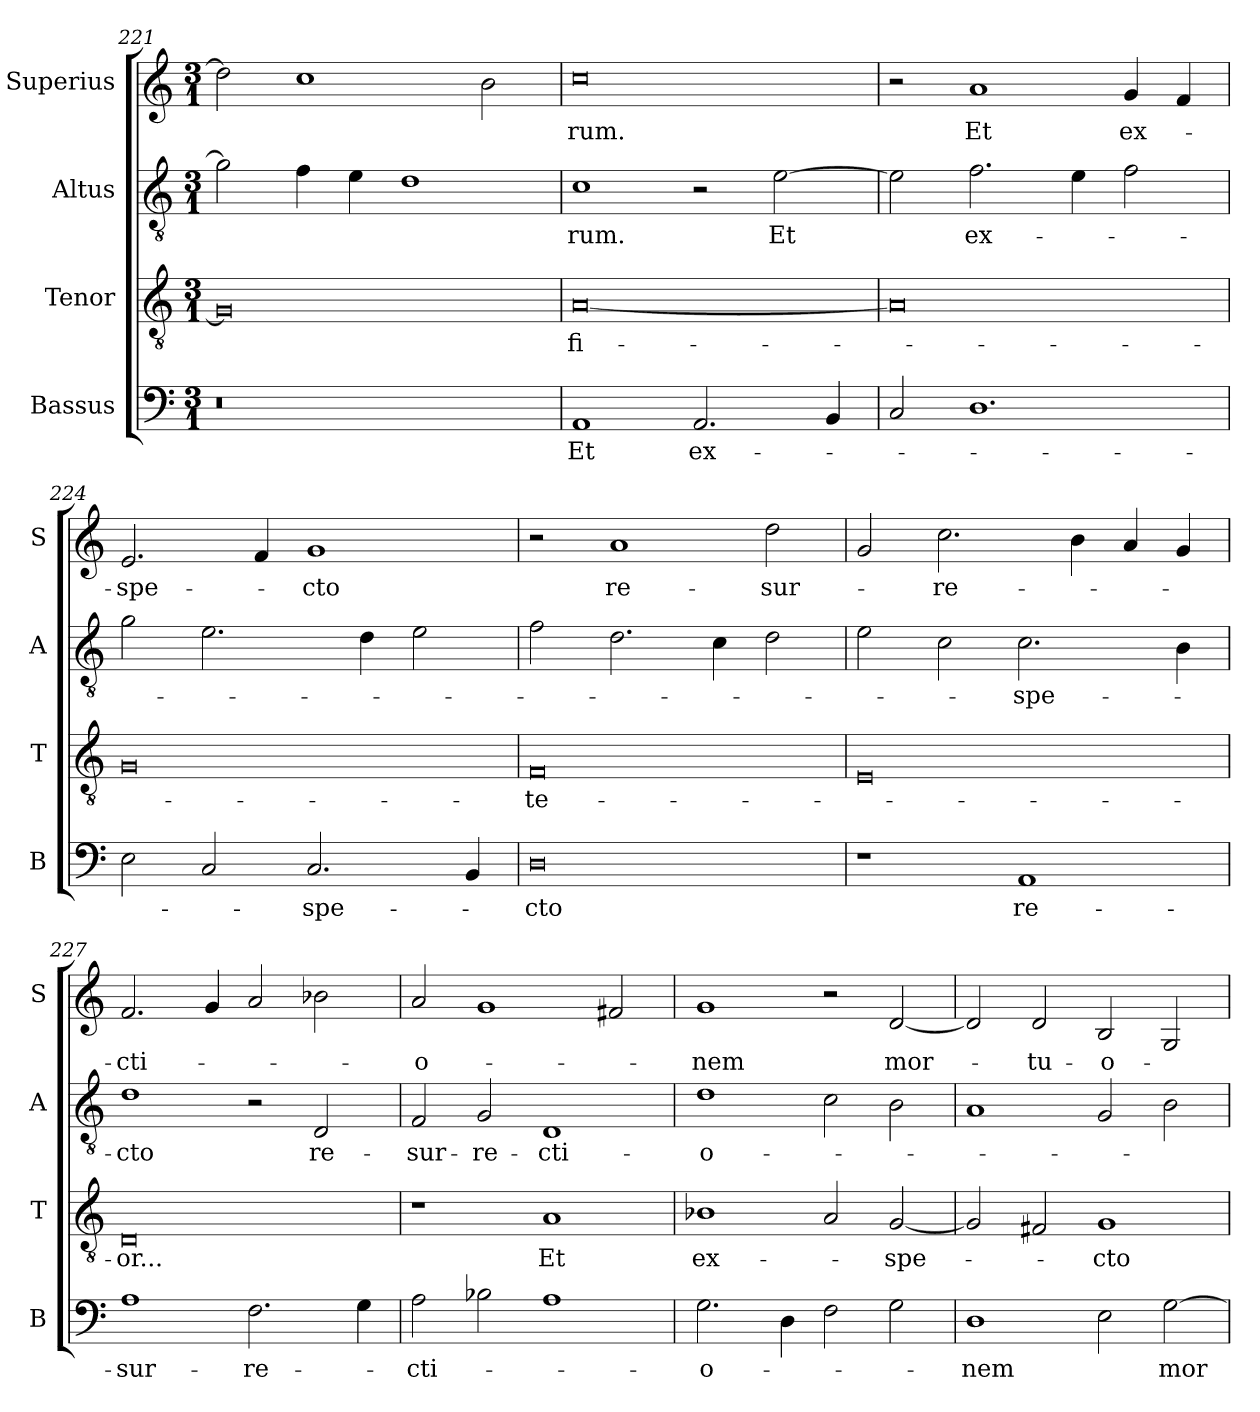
**kern	**text	**kern	**text	**kern	**text	**kern	**text
*part4	*part4	*part3	*part3	*part2	*part2	*part1	*part1
*staff4	*staff4	*staff3	*staff3	*staff2	*staff2	*staff1	*staff1
*I"Bassus	*	*I"Tenor	*	*I"Altus	*	*I"Superius	*
*I'B	*	*I'T	*	*I'A	*	*I'S	*
*clefF4	*	*clefGv2	*	*clefGv2	*	*clefG2	*
*k[]	*	*k[]	*	*k[]	*	*k[]	*
*M3/1	*	*M3/1	*	*M3/1	*	*M3/1	*
=221	=221	=221	=221	=221	=221	=221	=221
0r	.	0G]	.	2g]	.	2dd]	.
.	.	.	.	4f	.	1cc	.
.	.	.	.	4e	.	.	.
.	.	.	.	1d	.	.	.
.	.	.	.	.	.	2b	.
=222	=222	=222	=222	=222	=222	=222	=222
!	!	!	!	!	!LO:LY:i	!	!
1AA	Et	[0A	-fi-	1c	-rum.	0cc	-rum.
2.AA	ex-	.	.	2r	.	.	.
.	.	.	.	[2e	Et	.	.
4BB	.	.	.	.	.	.	.
=223	=223	=223	=223	=223	=223	=223	=223
2C	.	0A]	.	2e]	.	2r	.
1.D	.	.	.	2.f	ex-	1a	Et
.	.	.	.	4e	.	.	.
.	.	.	.	2f	.	4g	ex-
.	.	.	.	.	.	4f	.
=224	=224	=224	=224	=224	=224	=224	=224
2E	.	0G	.	2g	.	2.e	-spe-
2C	.	.	.	2.e	.	.	.
.	.	.	.	.	.	4f	.
2.C	-spe-	.	.	.	.	1g	-cto
.	.	.	.	4d	.	.	.
.	.	.	.	2e	.	.	.
4BB	.	.	.	.	.	.	.
=225	=225	=225	=225	=225	=225	=225	=225
0D	-cto	0F	-te-	2f	.	2r	.
!	!	!	!	!	!	!	!LO:LY:i
.	.	.	.	2.d	.	1a	re-
.	.	.	.	4c	.	.	.
!	!	!	!	!	!	!	!LO:LY:i
.	.	.	.	2d	.	2dd	-sur-
=226	=226	=226	=226	=226	=226	=226	=226
1r	.	0E	.	2e	.	2g	.
!	!	!	!	!	!	!	!LO:LY:i
.	.	.	.	2c	.	2.cc	-re-
!	!LO:LY:i	!	!	!	!	!	!
1AA	re-	.	.	2.c	-spe-	.	.
.	.	.	.	.	.	4b	.
.	.	.	.	.	.	4a	.
.	.	.	.	4B	.	4g	.
=227	=227	=227	=227	=227	=227	=227	=227
!	!LO:LY:i	!	!	!	!	!	!LO:LY:i
1A	-sur-	0D	-or...	1d	-cto	2.f	-cti-
.	.	.	.	.	.	4g	.
!	!LO:LY:i	!	!	!	!	!	!
2.F	-re-	.	.	2r	.	2a	.
!	!	!	!	!	!LO:LY:i	!	!
.	.	.	.	2D	re-	2b-X	.
4G	.	.	.	.	.	.	.
=228	=228	=228	=228	=228	=228	=228	=228
!	!LO:LY:i	!	!	!	!LO:LY:i	!	!LO:LY:i
2A	-cti-	1r	.	2F	-sur-	2a	-o-
!	!	!	!	!	!LO:LY:i	!	!
2B-X	.	.	.	2G	-re-	1g	.
!	!	!	!	!	!LO:LY:i	!	!
1A	.	1A	Et	1D	-cti-	.	.
.	.	.	.	.	.	2f#X	.
=229	=229	=229	=229	=229	=229	=229	=229
!	!LO:LY:i	!	!	!	!LO:LY:i	!	!LO:LY:i
2.G	-o-	1B-i	ex-	1d	-o-	1g	-nem
4D	.	.	.	.	.	.	.
2F	.	2A	.	2c	.	2r	.
!	!	!	!	!	!	!	!LO:LY:i
2G	.	[2G	-spe-	2B	.	[2d	mor-
=230	=230	=230	=230	=230	=230	=230	=230
!	!LO:LY:i	!	!	!	!	!	!
1D	-nem	2G]	.	1A	.	2d]	.
!	!	!	!	!	!	!	!LO:LY:i
.	.	2F#X	.	.	.	2d	-tu-
!	!	!	!	!	!	!	!LO:LY:i
2E	.	1G	-cto	2G	.	2B	-o-
!	!LO:LY:i	!	!	!	!	!	!
[2G	mor-	.	.	2B	.	2G	.
=	=	=	=	=	=	=	=
*-	*-	*-	*-	*-	*-	*-	*-
